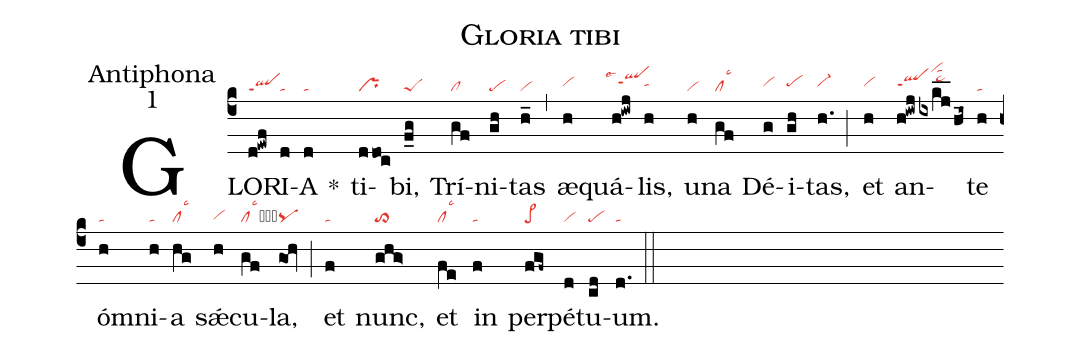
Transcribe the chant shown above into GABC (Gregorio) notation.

name:Gloria tibi;
office-part:Antiphona;
mode:1;
nabc-lines: 1;
%%
(c4)
GLO(d!ewf|qlppt1)RI(d|ta)A(d|ta) *()
ti(ddoc|pr)bi,(f_g|peS) Trí(gf|cl)ni(gh|pe)tas(h_|vi) (,)
æ(h|vihh)quá(h!iwj|``qlhippt1lse4)lis,(h|tahh) u(h|vi)na(gf|cllsc3) Dé(g|vihh)i(gh|pehh)tas,(h.|vi-hh) (;)
et(h|vihh) an(h!iwj|qlhhppt1|ixk_1j_1h_1i~|////vihn``tahn``ta>hj)te(h|ta) óm(h|ta)ni(h|ta)a(hg|cllsc3) sǽ(h|vihg)cu(gf|cllsc3hg)la,(gOh|pq) (;)
et(f|ta) nunc,(ghg>|to>) et(fe|cllsc3) in(f|ta) per(fgf~|pe>)pé(d|vi)tu(cd|pe)um.(d.|ta) (::)
